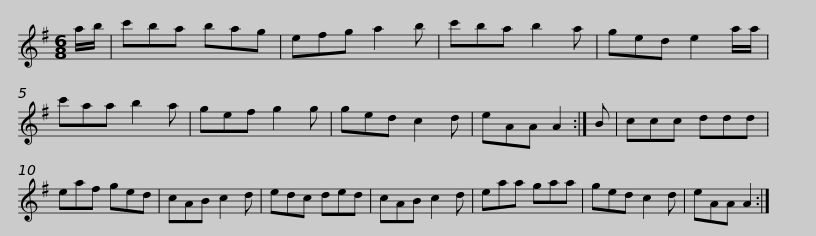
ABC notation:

X:1
L:1/8
M:6/8
I:linebreak $
K:G
V:1 treble
V:1
 a/b/ | c'ba bag | efg a2 b | c'ba b2 a | ged e2 a/a/ | %5
 c'aa b2 a | gef g2 g |$ ged c2 d | eAA A2 :| B | %10
 ccc ddd | eaf ged | cAB c2 d | edc ded | cAB c2 d |$ %15
 eaa gaa | ged c2 d | eAA A2 :| %18
